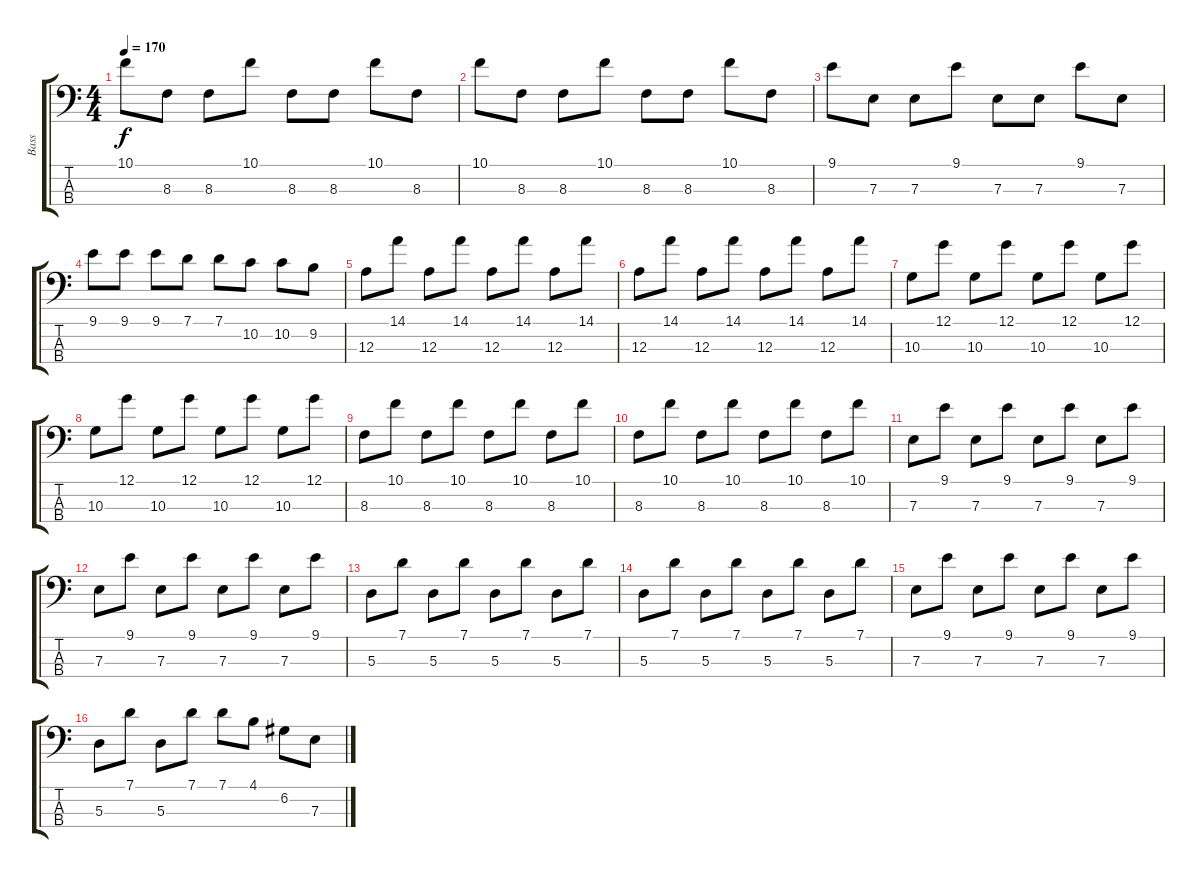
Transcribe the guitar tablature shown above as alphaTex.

\track ("Bass" "Bass") {instrument electricbassfinger}
\staff {score tabs}
\tuning (G2 D2 A1 E1) {hide}
\ts (4 4)
\tempo 170
\clef f4
\ks c
10.1.8{dy f} 8.3.8 8.3.8 10.1.8 8.3.8 8.3.8 10.1.8 8.3.8 |
10.1.8 8.3.8 8.3.8 10.1.8 8.3.8 8.3.8 10.1.8 8.3.8 |
9.1.8 7.3.8 7.3.8 9.1.8 7.3.8 7.3.8 9.1.8 7.3.8 |
9.1.8 9.1.8 9.1.8 7.1.8 7.1.8 10.2.8 10.2.8 9.2.8 |
12.3.8 14.1.8 12.3.8 14.1.8 12.3.8 14.1.8 12.3.8 14.1.8 |
12.3.8 14.1.8 12.3.8 14.1.8 12.3.8 14.1.8 12.3.8 14.1.8 |
10.3.8 12.1.8 10.3.8 12.1.8 10.3.8 12.1.8 10.3.8 12.1.8 |
10.3.8 12.1.8 10.3.8 12.1.8 10.3.8 12.1.8 10.3.8 12.1.8 |
8.3.8 10.1.8 8.3.8 10.1.8 8.3.8 10.1.8 8.3.8 10.1.8 |
8.3.8 10.1.8 8.3.8 10.1.8 8.3.8 10.1.8 8.3.8 10.1.8 |
7.3.8 9.1.8 7.3.8 9.1.8 7.3.8 9.1.8 7.3.8 9.1.8 |
7.3.8 9.1.8 7.3.8 9.1.8 7.3.8 9.1.8 7.3.8 9.1.8 |
5.3.8 7.1.8 5.3.8 7.1.8 5.3.8 7.1.8 5.3.8 7.1.8 |
5.3.8 7.1.8 5.3.8 7.1.8 5.3.8 7.1.8 5.3.8 7.1.8 |
7.3.8 9.1.8 7.3.8 9.1.8 7.3.8 9.1.8 7.3.8 9.1.8 |
5.3.8 7.1.8 5.3.8 7.1.8 7.1.8 4.1.8 6.2.8 7.3.8
